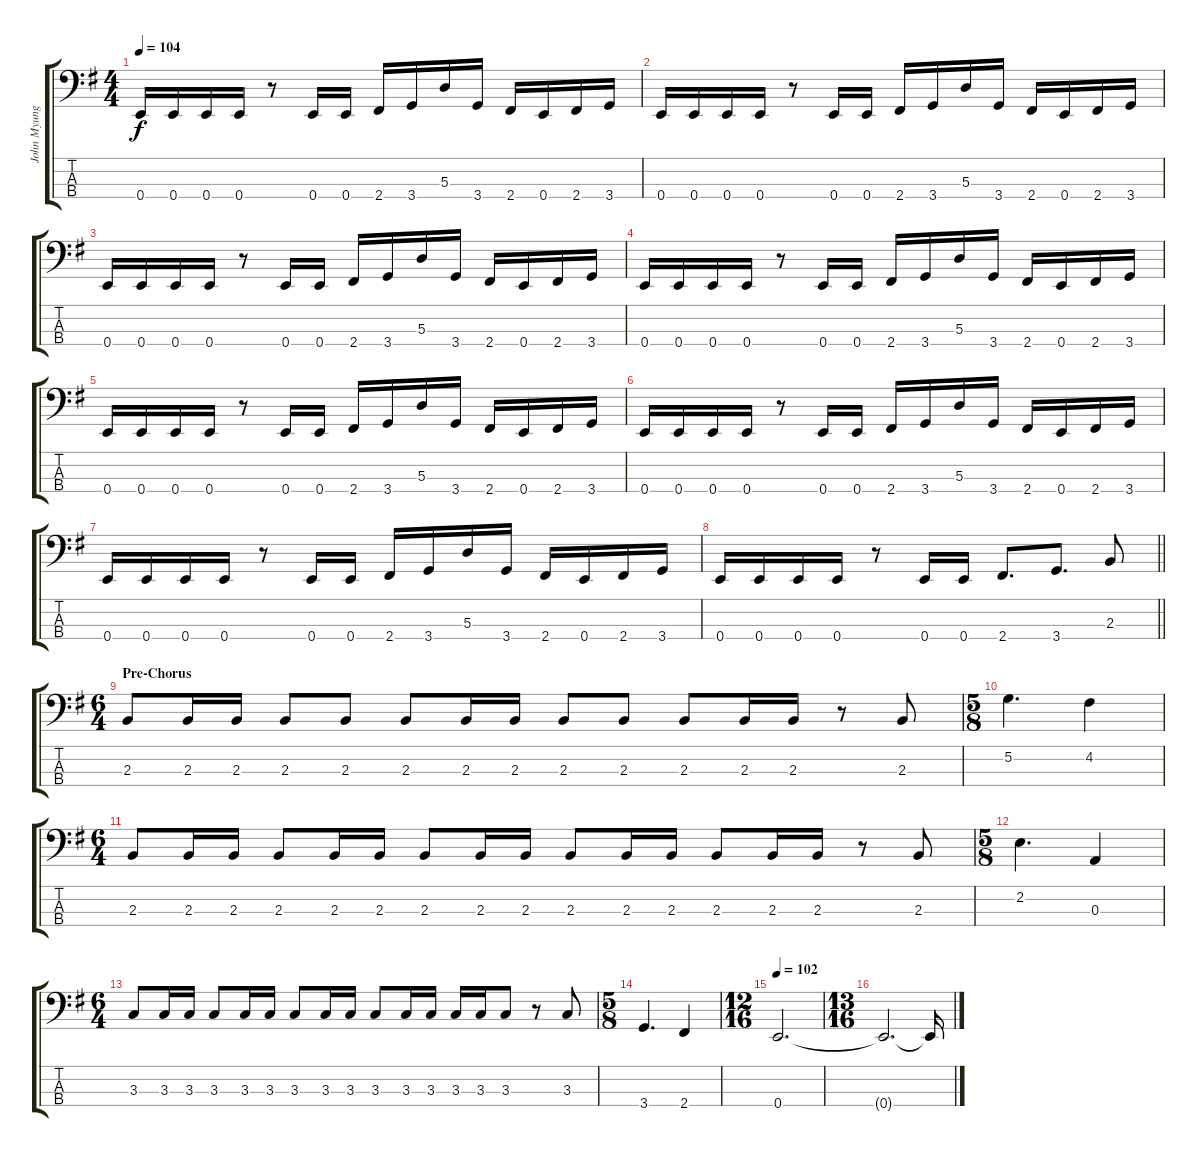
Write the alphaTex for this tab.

\track ("John Myung" "John Myung") {instrument electricbassfinger}
\staff {score tabs}
\tuning (G2 D2 A1 E1) {hide}
\ts (4 4)
\tempo 104
\clef f4
\ks eminor
0.4.16{dy f} 0.4.16 0.4.16 0.4.16 r.8 0.4.16 0.4.16 2.4.16 3.4.16 5.3.16 3.4.16 2.4.16 0.4.16 2.4.16 3.4.16 |
0.4.16 0.4.16 0.4.16 0.4.16 r.8 0.4.16 0.4.16 2.4.16 3.4.16 5.3.16 3.4.16 2.4.16 0.4.16 2.4.16 3.4.16 |
0.4.16 0.4.16 0.4.16 0.4.16 r.8 0.4.16 0.4.16 2.4.16 3.4.16 5.3.16 3.4.16 2.4.16 0.4.16 2.4.16 3.4.16 |
0.4.16 0.4.16 0.4.16 0.4.16 r.8 0.4.16 0.4.16 2.4.16 3.4.16 5.3.16 3.4.16 2.4.16 0.4.16 2.4.16 3.4.16 |
0.4.16 0.4.16 0.4.16 0.4.16 r.8 0.4.16 0.4.16 2.4.16 3.4.16 5.3.16 3.4.16 2.4.16 0.4.16 2.4.16 3.4.16 |
0.4.16 0.4.16 0.4.16 0.4.16 r.8 0.4.16 0.4.16 2.4.16 3.4.16 5.3.16 3.4.16 2.4.16 0.4.16 2.4.16 3.4.16 |
0.4.16 0.4.16 0.4.16 0.4.16 r.8 0.4.16 0.4.16 2.4.16 3.4.16 5.3.16 3.4.16 2.4.16 0.4.16 2.4.16 3.4.16 |
\barLineRight lightlight
0.4.16 0.4.16 0.4.16 0.4.16 r.8 0.4.16 0.4.16 2.4.8{d} 3.4.8{d} 2.3.8 |
\ts (6 4)
\section ("" "Pre-Chorus")
2.3.8 2.3.16 2.3.16 2.3.8 2.3.8 2.3.8 2.3.16 2.3.16 2.3.8 2.3.8 2.3.8 2.3.16 2.3.16 r.8 2.3.8 |
\ts (5 8)
5.2.4{d} 4.2.4 |
\ts (6 4)
2.3.8 2.3.16 2.3.16 2.3.8 2.3.16 2.3.16 2.3.8 2.3.16 2.3.16 2.3.8 2.3.16 2.3.16 2.3.8 2.3.16 2.3.16 r.8 2.3.8 |
\ts (5 8)
2.2.4{d} 0.3.4 |
\ts (6 4)
3.3.8 3.3.16 3.3.16 3.3.8 3.3.16 3.3.16 3.3.8 3.3.16 3.3.16 3.3.8 3.3.16 3.3.16 3.3.16 3.3.16 3.3.8 r.8 3.3.8 |
\ts (5 8)
3.4.4{d} 2.4.4 |
\ts (12 16)
\tempo 102
0.4.2{d} |
\ts (13 16)
0.4{t}.2{d} 0.4{t}.16
